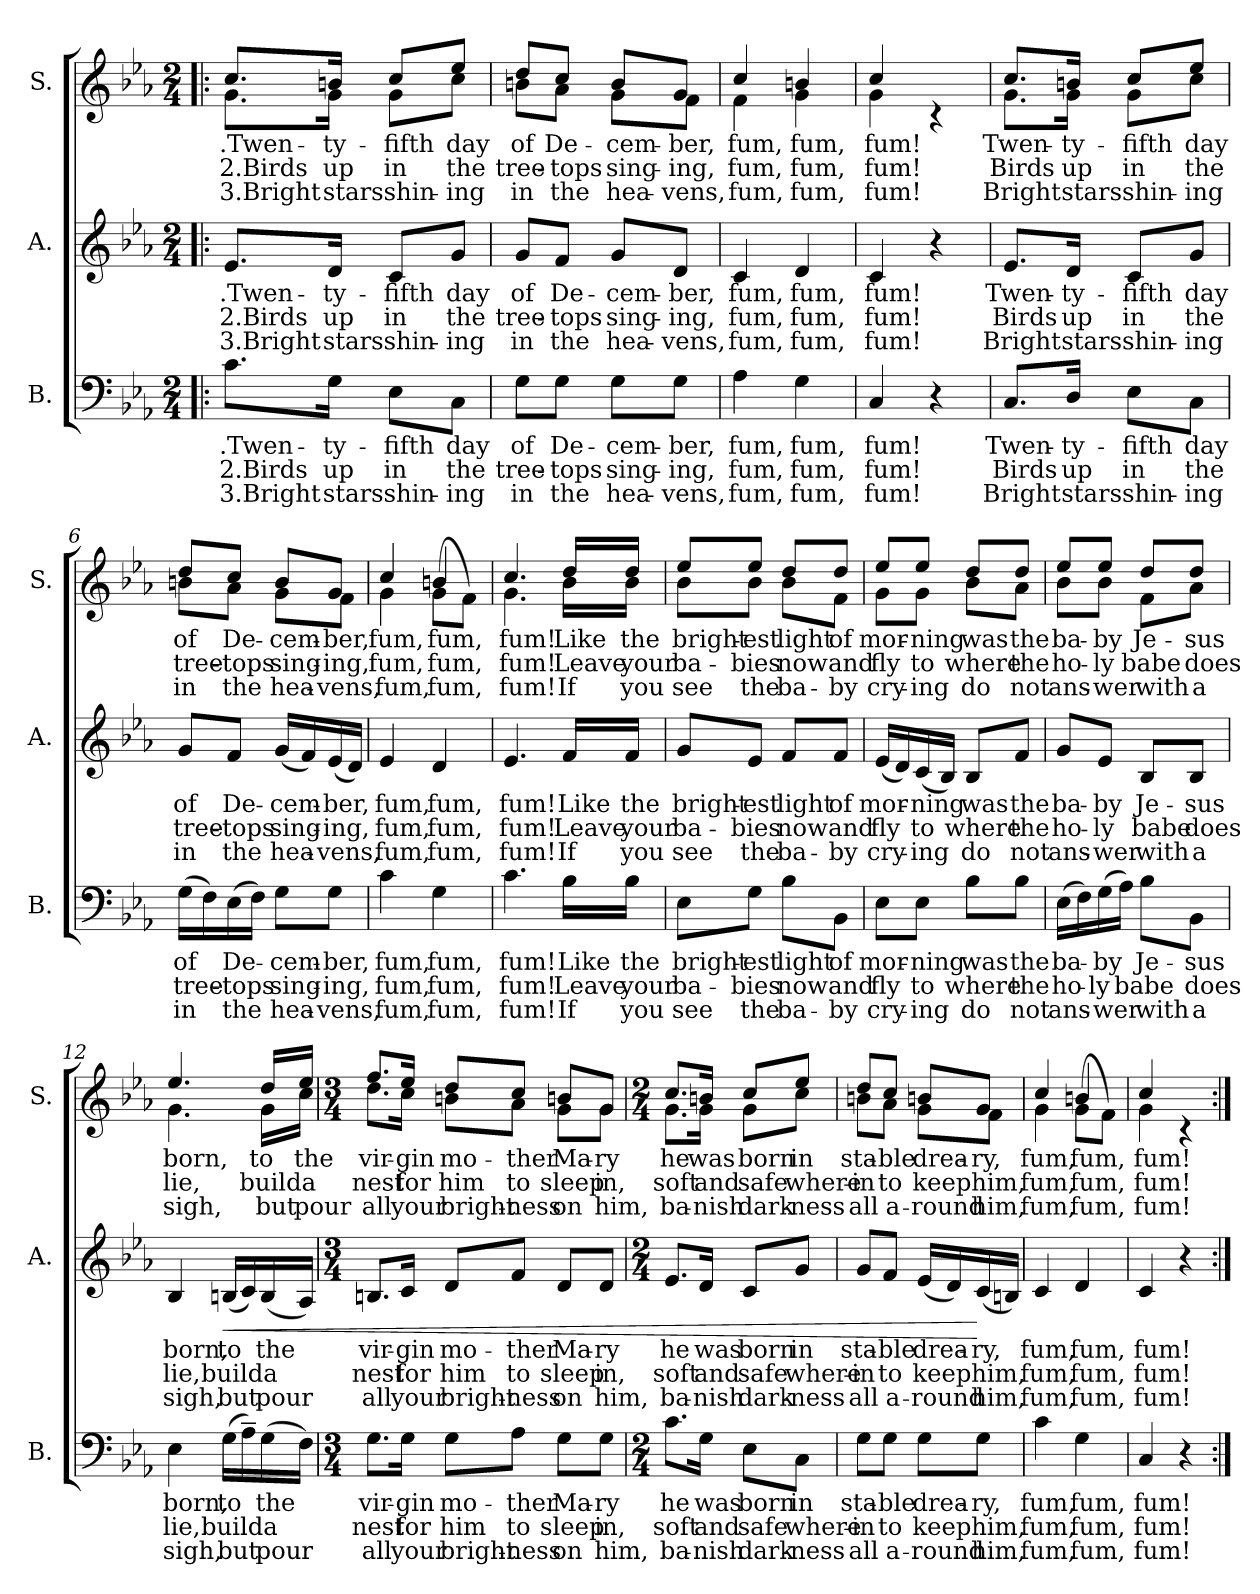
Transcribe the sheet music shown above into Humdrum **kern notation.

**kern	**text	**text	**text	**kern	**text	**text	**text	**dynam	**kern	**text	**text	**text
*part3	*part3	*part3	*part3	*part2	*part2	*part2	*part2	*part2	*part1	*part1	*part1	*part1
*staff3	*staff3	*staff3	*staff3	*staff2	*staff2	*staff2	*staff2	*staff2	*staff1	*staff1	*staff1	*staff1
*I"B.	*	*	*	*I"A.	*	*	*	*	*I"S.	*	*	*
*I'B.	*	*	*	*I'A.	*	*	*	*	*I'S.	*	*	*
*clefF4	*	*	*	*clefG2	*	*	*	*	*clefG2	*	*	*
*k[b-e-a-]	*	*	*	*k[b-e-a-]	*	*	*	*	*k[b-e-a-]	*	*	*
*E-:	*	*	*	*E-:	*	*	*	*	*E-:	*	*	*
*M2/4	*	*	*	*M2/4	*	*	*	*	*M2/4	*	*	*
=1!|:	=1!|:	=1!|:	=1!|:	=1!|:	=1!|:	=1!|:	=1!|:	=1!|:	=1!|:	=1!|:	=1!|:	=1!|:
!	!LO:LY:b	!LO:LY:b	!LO:LY:b	!	!LO:LY:b	!LO:LY:b	!LO:LY:b	!	!	!LO:LY:b	!LO:LY:b	!LO:LY:b
*	*	*	*	*	*	*	*	*	*^	*	*	*
8.c\L	.Twen-	2.Birds	3.Bright	8.e-/L	.Twen-	2.Birds	3.Bright	.	8.cc/L	8.g\L	.Twen-	2.Birds	3.Bright
!	!LO:LY:b	!LO:LY:b	!LO:LY:b	!	!LO:LY:b	!LO:LY:b	!LO:LY:b	!	!	!	!LO:LY:b	!LO:LY:b	!LO:LY:b
16G\Jk	-ty-	up	stars	16d/Jk	-ty-	up	stars	.	16bn/Jk	16g\Jk	-ty-	up	stars
!	!LO:LY:b	!LO:LY:b	!LO:LY:b	!	!LO:LY:b	!LO:LY:b	!LO:LY:b	!	!	!	!LO:LY:b	!LO:LY:b	!LO:LY:b
8E-\L	-fifth	in	shin-	8c/L	-fifth	in	shin-	.	8cc/L	8g\L	-fifth	in	shin-
!	!LO:LY:b	!LO:LY:b	!LO:LY:b	!	!LO:LY:b	!LO:LY:b	!LO:LY:b	!	!	!	!LO:LY:b	!LO:LY:b	!LO:LY:b
8C\J	day	the	-ing	8g/J	day	the	-ing	.	8ee-/J	8cc\J	day	the	-ing
=2	=2	=2	=2	=2	=2	=2	=2	=2	=2	=2	=2	=2	=2
!	!LO:LY:b	!LO:LY:b	!LO:LY:b	!	!LO:LY:b	!LO:LY:b	!LO:LY:b	!	!	!	!LO:LY:b	!LO:LY:b	!LO:LY:b
8G\L	of	tree-	in	8g/L	of	tree-	in	.	8dd/L	8bn\L	of	tree-	in
!	!LO:LY:b	!LO:LY:b	!LO:LY:b	!	!LO:LY:b	!LO:LY:b	!LO:LY:b	!	!	!	!LO:LY:b	!LO:LY:b	!LO:LY:b
8G\J	De-	-tops	the	8f/J	De-	-tops	the	.	8cc/J	8a-\J	De-	-tops	the
!	!LO:LY:b	!LO:LY:b	!LO:LY:b	!	!LO:LY:b	!LO:LY:b	!LO:LY:b	!	!	!	!LO:LY:b	!LO:LY:b	!LO:LY:b
8G\L	-cem-	sing-	hea-	8g/L	-cem-	sing-	hea-	.	8b/L	8g\L	-cem-	sing-	hea-
!	!LO:LY:b	!LO:LY:b	!LO:LY:b	!	!LO:LY:b	!LO:LY:b	!LO:LY:b	!	!	!	!LO:LY:b	!LO:LY:b	!LO:LY:b
8G\J	-ber,	-ing,	-vens,	8d/J	-ber,	-ing,	-vens,	.	8g/J	8f\J	-ber,	-ing,	-vens,
=3	=3	=3	=3	=3	=3	=3	=3	=3	=3	=3	=3	=3	=3
!	!LO:LY:b	!LO:LY:b	!LO:LY:b	!	!LO:LY:b	!LO:LY:b	!LO:LY:b	!	!	!	!LO:LY:b	!LO:LY:b	!LO:LY:b
4A-\	fum,	fum,	fum,	4c/	fum,	fum,	fum,	.	4cc/	4f\	fum,	fum,	fum,
!	!LO:LY:b	!LO:LY:b	!LO:LY:b	!	!LO:LY:b	!LO:LY:b	!LO:LY:b	!	!	!	!LO:LY:b	!LO:LY:b	!LO:LY:b
4G\	fum,	fum,	fum,	4d/	fum,	fum,	fum,	.	4bn/	4g\	fum,	fum,	fum,
=4	=4	=4	=4	=4	=4	=4	=4	=4	=4	=4	=4	=4	=4
!	!LO:LY:b	!LO:LY:b	!LO:LY:b	!	!LO:LY:b	!LO:LY:b	!LO:LY:b	!	!	!	!LO:LY:b	!LO:LY:b	!LO:LY:b
4C/	fum!	fum!	fum!	4c/	fum!	fum!	fum!	.	4g\	4cc/	fum!	fum!	fum!
4r	.	.	.	4r	.	.	.	.	4ryy	4rc	.	.	.
!!LO:LB:g=z	!!
=5	=5	=5	=5	=5	=5	=5	=5	=5	=5	=5	=5	=5	=5
!	!LO:LY:b	!LO:LY:b	!LO:LY:b	!	!LO:LY:b	!LO:LY:b	!LO:LY:b	!	!	!	!LO:LY:b	!LO:LY:b	!LO:LY:b
8.C/L	Twen-	Birds	Bright	8.e-/L	Twen-	Birds	Bright	.	8.cc/L	8.g\L	Twen-	Birds	Bright
!	!LO:LY:b	!LO:LY:b	!LO:LY:b	!	!LO:LY:b	!LO:LY:b	!LO:LY:b	!	!	!	!LO:LY:b	!LO:LY:b	!LO:LY:b
16D/Jk	-ty-	up	stars	16d/Jk	-ty-	up	stars	.	16bn/Jk	16g\Jk	-ty-	up	stars
!	!LO:LY:b	!LO:LY:b	!LO:LY:b	!	!LO:LY:b	!LO:LY:b	!LO:LY:b	!	!	!	!LO:LY:b	!LO:LY:b	!LO:LY:b
8E-\L	-fifth	in	shin-	8c/L	-fifth	in	shin-	.	8cc/L	8g\L	-fifth	in	shin-
!	!LO:LY:b	!LO:LY:b	!LO:LY:b	!	!LO:LY:b	!LO:LY:b	!LO:LY:b	!	!	!	!LO:LY:b	!LO:LY:b	!LO:LY:b
8C\J	day	the	-ing	8g/J	day	the	-ing	.	8ee-/J	8cc\J	day	the	-ing
=6	=6	=6	=6	=6	=6	=6	=6	=6	=6	=6	=6	=6	=6
!	!LO:LY:b	!LO:LY:b	!LO:LY:b	!	!LO:LY:b	!LO:LY:b	!LO:LY:b	!	!	!	!LO:LY:b	!LO:LY:b	!LO:LY:b
(>16G\LL	of	tree-	in	8g/L	of	tree-	in	.	8dd/L	8bn\L	of	tree-	in
16F\)	.	.	.	.	.	.	.	.	.	.	.	.	.
!	!LO:LY:b	!LO:LY:b	!LO:LY:b	!	!LO:LY:b	!LO:LY:b	!LO:LY:b	!	!	!	!LO:LY:b	!LO:LY:b	!LO:LY:b
(>16E-\	De-	-tops	the	8f/J	De-	-tops	the	.	8cc/J	8a-\J	De-	-tops	the
16F\JJ)	.	.	.	.	.	.	.	.	.	.	.	.	.
!	!LO:LY:b	!LO:LY:b	!LO:LY:b	!	!LO:LY:b	!LO:LY:b	!LO:LY:b	!	!	!	!LO:LY:b	!LO:LY:b	!LO:LY:b
8G\L	-cem-	sing-	hea-	(<16g/LL	-cem-	sing-	hea-	.	8b/L	8g\L	-cem-	sing-	hea-
.	.	.	.	16f/)	.	.	.	.	.	.	.	.	.
!	!LO:LY:b	!LO:LY:b	!LO:LY:b	!	!LO:LY:b	!LO:LY:b	!LO:LY:b	!	!	!	!LO:LY:b	!LO:LY:b	!LO:LY:b
8G\J	-ber,	-ing,	-vens,	(<16e-/	-ber,	-ing,	-vens,	.	8g/J	8f\J	-ber,	-ing,	-vens,
.	.	.	.	16d/JJ)	.	.	.	.	.	.	.	.	.
=7	=7	=7	=7	=7	=7	=7	=7	=7	=7	=7	=7	=7	=7
!	!LO:LY:b	!LO:LY:b	!LO:LY:b	!	!LO:LY:b	!LO:LY:b	!LO:LY:b	!	!	!	!LO:LY:b	!LO:LY:b	!LO:LY:b
4c\	fum,	fum,	fum,	4e-/	fum,	fum,	fum,	.	4g\	4cc/	fum,	fum,	fum,
!	!LO:LY:b	!LO:LY:b	!LO:LY:b	!	!LO:LY:b	!LO:LY:b	!LO:LY:b	!	!	!	!LO:LY:b	!LO:LY:b	!LO:LY:b
4G\	fum,	fum,	fum,	4d/	fum,	fum,	fum,	.	(<8g\L	4bn/	fum,	fum,	fum,
.	.	.	.	.	.	.	.	.	8f\J)	.	.	.	.
!!LO:LB:g=z	!!
=8	=8	=8	=8	=8	=8	=8	=8	=8	=8	=8	=8	=8	=8
!	!LO:LY:b	!LO:LY:b	!LO:LY:b	!	!LO:LY:b	!LO:LY:b	!LO:LY:b	!	!	!	!LO:LY:b	!LO:LY:b	!LO:LY:b
4.c\	fum!	fum!	fum!	4.e-/	fum!	fum!	fum!	.	4.cc/	4.g\	fum!	fum!	fum!
!	!LO:LY:b	!LO:LY:b	!LO:LY:b	!	!LO:LY:b	!LO:LY:b	!LO:LY:b	!	!	!	!LO:LY:b	!LO:LY:b	!LO:LY:b
16B-\LL	Like	Leave	If	16f/LL	Like	Leave	If	.	16dd/LL	16b-\LL	Like	Leave	If
!	!LO:LY:b	!LO:LY:b	!LO:LY:b	!	!LO:LY:b	!LO:LY:b	!LO:LY:b	!	!	!	!LO:LY:b	!LO:LY:b	!LO:LY:b
16B-\JJ	the	your	you	16f/JJ	the	your	you	.	16dd/JJ	16b-\JJ	the	your	you
=9	=9	=9	=9	=9	=9	=9	=9	=9	=9	=9	=9	=9	=9
!	!LO:LY:b	!LO:LY:b	!LO:LY:b	!	!LO:LY:b	!LO:LY:b	!LO:LY:b	!	!	!	!LO:LY:b	!LO:LY:b	!LO:LY:b
8E-\L	bright-	ba-	see	8g/L	bright-	ba-	see	.	8ee-/L	8b-\L	bright-	ba-	see
!	!LO:LY:b	!LO:LY:b	!LO:LY:b	!	!LO:LY:b	!LO:LY:b	!LO:LY:b	!	!	!	!LO:LY:b	!LO:LY:b	!LO:LY:b
8G\J	-est	-bies	the	8e-/J	-est	-bies	the	.	8ee-/J	8b-\J	-est	-bies	the
!	!LO:LY:b	!LO:LY:b	!LO:LY:b	!	!LO:LY:b	!LO:LY:b	!LO:LY:b	!	!	!	!LO:LY:b	!LO:LY:b	!LO:LY:b
8B-\L	light	now	ba-	8f/L	light	now	ba-	.	8dd/L	8b-\L	light	now	ba-
!	!LO:LY:b	!LO:LY:b	!LO:LY:b	!	!LO:LY:b	!LO:LY:b	!LO:LY:b	!	!	!	!LO:LY:b	!LO:LY:b	!LO:LY:b
8BB-\J	of	and	-by	8f/J	of	and	-by	.	8dd/J	8f\J	of	and	-by
=10	=10	=10	=10	=10	=10	=10	=10	=10	=10	=10	=10	=10	=10
!	!LO:LY:b	!LO:LY:b	!LO:LY:b	!	!LO:LY:b	!LO:LY:b	!LO:LY:b	!	!	!	!LO:LY:b	!LO:LY:b	!LO:LY:b
8E-\L	mor-	fly	cry-	(<16e-/LL	mor-	fly	cry-	.	8ee-/L	8g\L	mor-	fly	cry-
.	.	.	.	16d/)	.	.	.	.	.	.	.	.	.
!	!LO:LY:b	!LO:LY:b	!LO:LY:b	!	!LO:LY:b	!LO:LY:b	!LO:LY:b	!	!	!	!LO:LY:b	!LO:LY:b	!LO:LY:b
8E-\J	-ning	to	-ing	(<16c/	-ning	to	-ing	.	8ee-/J	8g\J	-ning	to	-ing
.	.	.	.	16B-/JJ)	.	.	.	.	.	.	.	.	.
!	!LO:LY:b	!LO:LY:b	!LO:LY:b	!	!LO:LY:b	!LO:LY:b	!LO:LY:b	!	!	!	!LO:LY:b	!LO:LY:b	!LO:LY:b
8B-\L	was	where	do	8B-/L	was	where	do	.	8dd/L	8b-\L	was	where	do
!	!LO:LY:b	!LO:LY:b	!LO:LY:b	!	!LO:LY:b	!LO:LY:b	!LO:LY:b	!	!	!	!LO:LY:b	!LO:LY:b	!LO:LY:b
8B-\J	the	the	not	8f/J	the	the	not	.	8dd/J	8a-\J	the	the	not
!!LO:PB:g=z	!!
=11	=11	=11	=11	=11	=11	=11	=11	=11	=11	=11	=11	=11	=11
!	!LO:LY:b	!LO:LY:b	!LO:LY:b	!	!LO:LY:b	!LO:LY:b	!LO:LY:b	!	!	!	!LO:LY:b	!LO:LY:b	!LO:LY:b
(>16E-\LL	ba-	ho-	ans-	8g/L	ba-	ho-	ans-	.	8ee-/L	8b-\L	ba-	ho-	ans-
16F\)	.	.	.	.	.	.	.	.	.	.	.	.	.
!	!LO:LY:b	!LO:LY:b	!LO:LY:b	!	!LO:LY:b	!LO:LY:b	!LO:LY:b	!	!	!	!LO:LY:b	!LO:LY:b	!LO:LY:b
(>16G\	-by	-ly	-wer	8e-/J	-by	-ly	-wer	.	8ee-/J	8b-\J	-by	-ly	-wer
!	!	!LO:LY:b	!	!	!	!	!	!	!	!	!	!	!
16A-\JJ)	.	babe	.	.	.	.	.	.	.	.	.	.	.
!	!LO:LY:b	!	!LO:LY:b	!	!LO:LY:b	!LO:LY:b	!LO:LY:b	!	!	!	!LO:LY:b	!LO:LY:b	!LO:LY:b
8B-\L	Je-	.	with	8B-/L	Je-	babe	with	.	8dd/L	8f\L	Je-	babe	with
!	!LO:LY:b	!LO:LY:b	!LO:LY:b	!	!LO:LY:b	!LO:LY:b	!LO:LY:b	!	!	!	!LO:LY:b	!LO:LY:b	!LO:LY:b
8BB-\J	-sus	does	a	8B-/J	-sus	does	a	.	8dd/J	8a-\J	-sus	does	a
=12	=12	=12	=12	=12	=12	=12	=12	=12	=12	=12	=12	=12	=12
!	!LO:LY:b	!LO:LY:b	!LO:LY:b	!	!LO:LY:b	!LO:LY:b	!LO:LY:b	!	!	!	!LO:LY:b	!LO:LY:b	!LO:LY:b
4E-\	born,	lie,	sigh,	4B-/	born,	lie,	sigh,	.	4.ee-/	4.g\	born,	lie,	sigh,
!	!LO:LY:b	!LO:LY:b	!LO:LY:b	!	!LO:LY:b	!LO:LY:b	!LO:LY:b	!LO:HP:b	!	!	!	!	!
(>16G\LL	to	build	but	(<16Bn/LL	to	build	but	<	.	.	.	.	.
16A-~>\)	.	.	.	16c/)	.	.	.	.	.	.	.	.	.
!	!LO:LY:b	!LO:LY:b	!LO:LY:b	!	!LO:LY:b	!LO:LY:b	!LO:LY:b	!	!	!	!LO:LY:b	!LO:LY:b	!LO:LY:b
(>16G\	the	a	pour	(<16B/	the	a	pour	.	16dd/LL	16g\LL	to	build	but
!	!	!	!	!	!	!	!	!	!	!	!LO:LY:b	!LO:LY:b	!LO:LY:b
16F\JJ)	.	.	.	16A-/JJ)	.	.	.	.	16ee-/JJ	16cc\JJ	the	a	pour
=13	=13	=13	=13	=13	=13	=13	=13	=13	=13	=13	=13	=13	=13
*M3/4	*	*	*	*M3/4	*	*	*	*	*M3/4	*	*	*	*
!	!LO:LY:b	!LO:LY:b	!LO:LY:b	!	!LO:LY:b	!LO:LY:b	!LO:LY:b	!	!	!	!LO:LY:b	!LO:LY:b	!LO:LY:b
8.G\L	vir-	nest	all	8.Bn/L	vir-	nest	all	.	8.ff/L	8.dd\L	vir-	nest	all
!	!LO:LY:b	!LO:LY:b	!LO:LY:b	!	!LO:LY:b	!LO:LY:b	!LO:LY:b	!	!	!	!LO:LY:b	!LO:LY:b	!LO:LY:b
16G\Jk	-gin	for	your	16c/Jk	-gin	for	your	.	16ee-/Jk	16cc\Jk	-gin	for	your
!	!LO:LY:b	!LO:LY:b	!LO:LY:b	!	!LO:LY:b	!LO:LY:b	!LO:LY:b	!	!	!	!LO:LY:b	!LO:LY:b	!LO:LY:b
8G\L	mo-	him	bright-	8d/L	mo-	him	bright-	.	8dd/L	8bn\L	mo-	him	bright-
!	!LO:LY:b	!LO:LY:b	!LO:LY:b	!	!LO:LY:b	!LO:LY:b	!LO:LY:b	!	!	!	!LO:LY:b	!LO:LY:b	!LO:LY:b
8A-\J	-ther	to	-ness	8f/J	-ther	to	-ness	.	8cc/J	8a-\J	-ther	to	-ness
!	!LO:LY:b	!LO:LY:b	!LO:LY:b	!	!LO:LY:b	!LO:LY:b	!LO:LY:b	!	!	!	!LO:LY:b	!LO:LY:b	!LO:LY:b
8G\L	Ma-	sleep	on	8d/L	Ma-	sleep	on	.	8bn/L	8g\L	Ma-	sleep	on
!	!LO:LY:b	!LO:LY:b	!LO:LY:b	!	!LO:LY:b	!LO:LY:b	!LO:LY:b	!	!	!	!LO:LY:b	!LO:LY:b	!LO:LY:b
8G\J	-ry	in,	him,	8d/J	-ry	in,	him,	.	8g/J	8g\J	-ry	in,	him,
!!LO:LB:g=z	!!
=14	=14	=14	=14	=14	=14	=14	=14	=14	=14	=14	=14	=14	=14
*M2/4	*	*	*	*M2/4	*	*	*	*	*M2/4	*	*	*	*
!	!LO:LY:b	!LO:LY:b	!LO:LY:b	!	!LO:LY:b	!LO:LY:b	!LO:LY:b	!	!	!	!LO:LY:b	!LO:LY:b	!LO:LY:b
8.c\L	he	soft	ba-	8.e-/L	he	soft	ba-	.	8.cc/L	8.g\L	he	soft	ba-
!	!LO:LY:b	!LO:LY:b	!LO:LY:b	!	!LO:LY:b	!LO:LY:b	!LO:LY:b	!	!	!	!LO:LY:b	!LO:LY:b	!LO:LY:b
16G\Jk	was	and	-nish	16d/Jk	was	and	-nish	.	16bn/Jk	16g\Jk	was	and	-nish
!	!LO:LY:b	!LO:LY:b	!LO:LY:b	!	!LO:LY:b	!LO:LY:b	!LO:LY:b	!	!	!	!LO:LY:b	!LO:LY:b	!LO:LY:b
8E-\L	born	safe	dark-	8c/L	born	safe	dark-	.	8cc/L	8g\L	born	safe	dark-
!	!LO:LY:b	!LO:LY:b	!LO:LY:b	!	!LO:LY:b	!LO:LY:b	!LO:LY:b	!	!	!	!LO:LY:b	!LO:LY:b	!LO:LY:b
8C\J	in	where-	-ness	8g/J	in	where-	-ness	.	8ee-/J	8cc\J	in	where-	-ness
=15	=15	=15	=15	=15	=15	=15	=15	=15	=15	=15	=15	=15	=15
!	!LO:LY:b	!LO:LY:b	!LO:LY:b	!	!LO:LY:b	!LO:LY:b	!LO:LY:b	!	!	!	!LO:LY:b	!LO:LY:b	!LO:LY:b
8G\L	sta-	-in	all	8g/L	sta-	-in	all	.	8dd/L	8bn\L	sta-	-in	all
!	!LO:LY:b	!LO:LY:b	!LO:LY:b	!	!LO:LY:b	!LO:LY:b	!LO:LY:b	!	!	!	!LO:LY:b	!LO:LY:b	!LO:LY:b
8G\J	-ble	to	a-	8f/J	-ble	to	a-	.	8cc/J	8a-\J	-ble	to	a-
!	!LO:LY:b	!LO:LY:b	!LO:LY:b	!	!LO:LY:b	!LO:LY:b	!LO:LY:b	!	!	!	!LO:LY:b	!LO:LY:b	!LO:LY:b
8G\L	drea-	keep	-round	(<16e-/LL	drea-	keep	-round	.	8bn/L	8g\L	drea-	keep	-round
.	.	.	.	16d/)	.	.	.	.	.	.	.	.	.
!	!LO:LY:b	!LO:LY:b	!LO:LY:b	!	!LO:LY:b	!LO:LY:b	!LO:LY:b	!	!	!	!LO:LY:b	!LO:LY:b	!LO:LY:b
8G\J	-ry,	him,	him,	(<16c/	-ry,	him,	him,	[	8g/J	8f\J	-ry,	him,	him,
.	.	.	.	16Bn/JJ)	.	.	.	.	.	.	.	.	.
=16	=16	=16	=16	=16	=16	=16	=16	=16	=16	=16	=16	=16	=16
!	!LO:LY:b	!LO:LY:b	!LO:LY:b	!	!LO:LY:b	!LO:LY:b	!LO:LY:b	!	!	!	!LO:LY:b	!LO:LY:b	!LO:LY:b
4c\	fum,	fum,	fum,	4c/	fum,	fum,	fum,	.	4g\	4cc/	fum,	fum,	fum,
!	!LO:LY:b	!LO:LY:b	!LO:LY:b	!	!LO:LY:b	!LO:LY:b	!LO:LY:b	!	!	!	!LO:LY:b	!LO:LY:b	!LO:LY:b
4G\	fum,	fum,	fum,	4d/	fum,	fum,	fum,	.	(<8g\L	4bn/	fum,	fum,	fum,
.	.	.	.	.	.	.	.	.	8f\J)	.	.	.	.
=17	=17	=17	=17	=17	=17	=17	=17	=17	=17	=17	=17	=17	=17
!	!LO:LY:b	!LO:LY:b	!LO:LY:b	!	!LO:LY:b	!LO:LY:b	!LO:LY:b	!	!	!	!LO:LY:b	!LO:LY:b	!LO:LY:b
4C/	fum!	fum!	fum!	4c/	fum!	fum!	fum!	.	4g\	4cc/	fum!	fum!	fum!
4r	.	.	.	4r	.	.	.	.	4ryy	4rc	.	.	.
*	*	*	*	*	*	*	*	*	*v	*v	*	*	*
=:|!	=:|!	=:|!	=:|!	=:|!	=:|!	=:|!	=:|!	=:|!	=:|!	=:|!	=:|!	=:|!
*-	*-	*-	*-	*-	*-	*-	*-	*-	*-	*-	*-	*-
